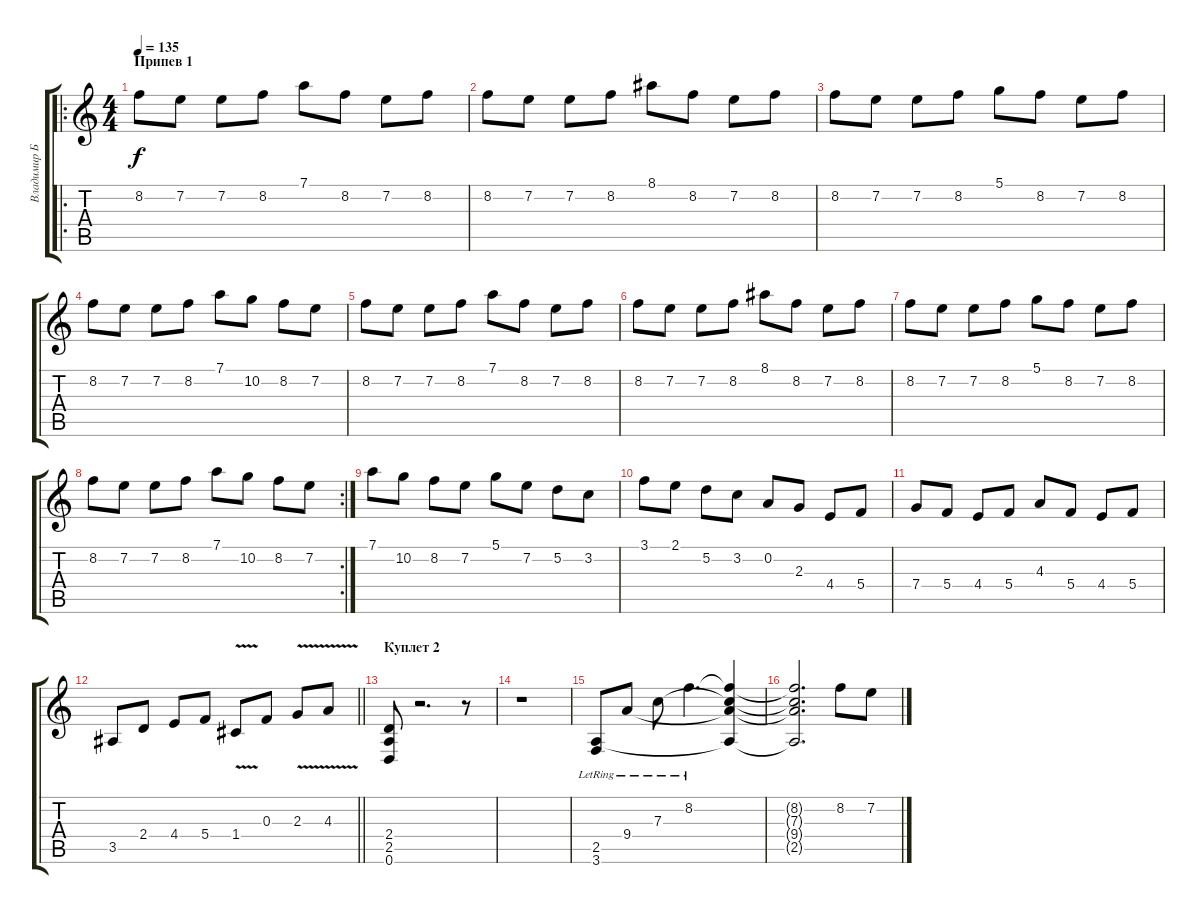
\track ("Владимир Будник" "Владимир Б") {instrument distortionguitar}
\staff {score tabs}
\tuning (D4 A3 F3 C3 G2 D2) {hide}
\ro
\ts (4 4)
\section ("" "Припев 1")
\tempo 135
\clef g2
\ks c
8.2.8{dy f instrument distortionguitar} 7.2.8 7.2.8 8.2.8 7.1.8 8.2.8 7.2.8 8.2.8 |
8.2.8 7.2.8 7.2.8 8.2.8 8.1.8 8.2.8 7.2.8 8.2.8 |
8.2.8 7.2.8 7.2.8 8.2.8 5.1.8 8.2.8 7.2.8 8.2.8 |
8.2.8 7.2.8 7.2.8 8.2.8 7.1.8 10.2.8 8.2.8 7.2.8 |
8.2.8{instrument distortionguitar} 7.2.8 7.2.8 8.2.8 7.1.8 8.2.8 7.2.8 8.2.8 |
8.2.8 7.2.8 7.2.8 8.2.8 8.1.8 8.2.8 7.2.8 8.2.8 |
8.2.8 7.2.8 7.2.8 8.2.8 5.1.8 8.2.8 7.2.8 8.2.8 |
\rc 2
8.2.8 7.2.8 7.2.8 8.2.8 7.1.8 10.2.8 8.2.8 7.2.8 |
7.1.8 10.2.8 8.2.8 7.2.8 5.1.8 7.2.8 5.2.8 3.2.8 |
3.1.8 2.1.8 5.2.8 3.2.8 0.2.8 2.3.8 4.4.8 5.4.8 |
7.4.8 5.4.8 4.4.8 5.4.8 4.3.8 5.4.8 4.4.8 5.4.8 |
\barLineRight lightlight
3.5.8 2.4.8 4.4.8 5.4.8 1.4{v}.8 0.3.8 2.3{v}.8 4.3{v}.8 |
\section ("" "Куплет 2")
(2.4 2.5 0.6).8 r.2{d} r.8 |
r.1 |
(2.5{lr} 3.6{lr}).8{instrument acousticguitarsteel} 9.4{lr}.8 7.3{lr}.8 8.2{lr}.4{d} (8.2{t} 7.3{t} 9.4{t} 2.5{t}).4 |
(8.2{t} 7.3{t} 9.4{t} 2.5{t}).2{d} 8.2.8 7.2.8
